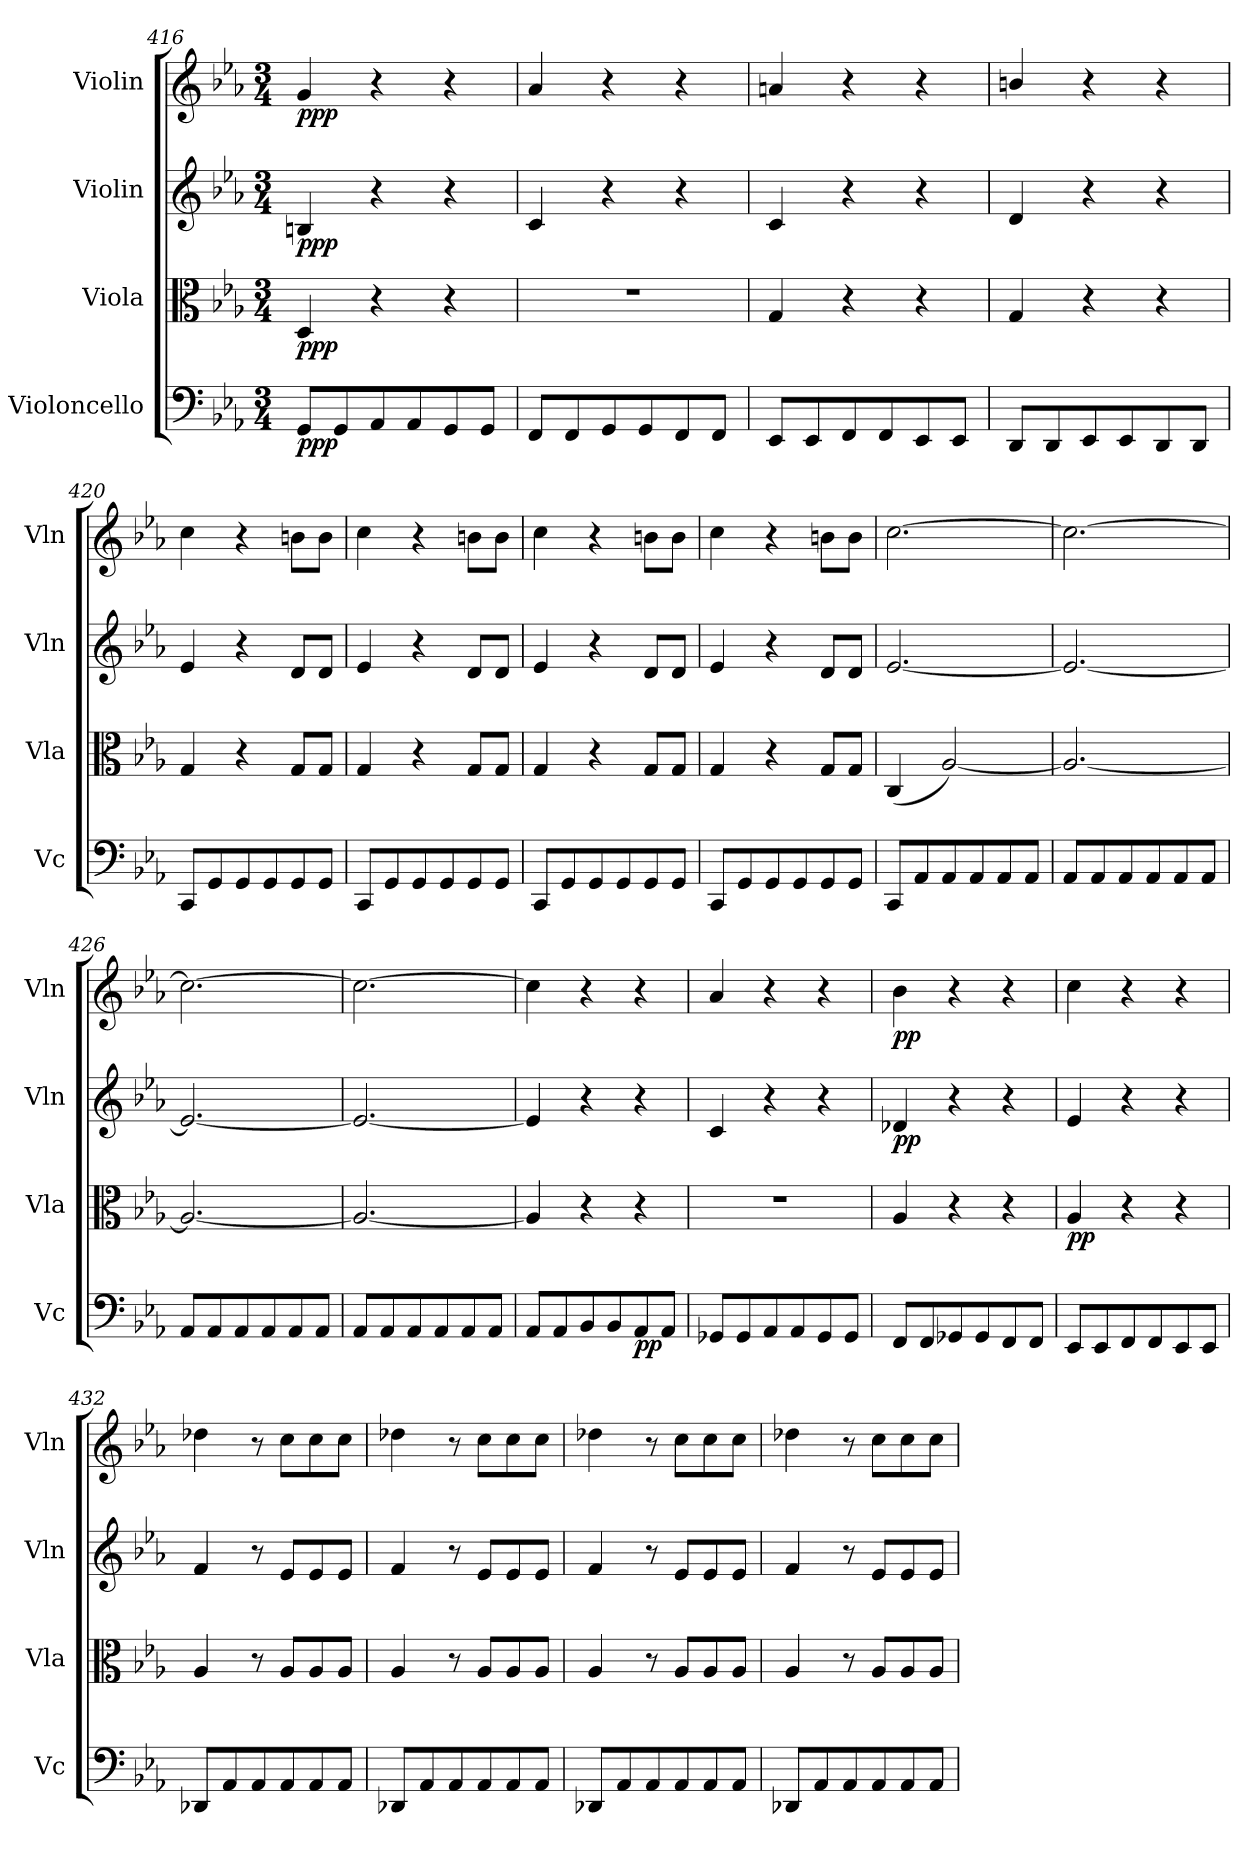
**kern	**dynam	**kern	**dynam	**kern	**dynam	**kern	**dynam
*part4	*part4	*part3	*part3	*part2	*part2	*part1	*part1
*staff4	*staff4	*staff3	*staff3	*staff2	*staff2	*staff1	*staff1
*I"Violoncello	*	*I"Viola	*	*I"Violin	*	*I"Violin	*
*I'Vc	*	*I'Vla	*	*I'Vln	*	*I'Vln	*
*clefF4	*	*clefC3	*	*clefG2	*	*clefG2	*
*k[b-e-a-]	*	*k[b-e-a-]	*	*k[b-e-a-]	*	*k[b-e-a-]	*
*M3/4	*	*M3/4	*	*M3/4	*	*M3/4	*
=416	=416	=416	=416	=416	=416	=416	=416
8GG/L	ppp	4D/	ppp	4Bn/	ppp	4g/	ppp
8GG/	.	.	.	.	.	.	.
8AA-/	.	4r	.	4r	.	4r	.
8AA-/	.	.	.	.	.	.	.
8GG/	.	4r	.	4r	.	4r	.
8GG/J	.	.	.	.	.	.	.
=417	=417	=417	=417	=417	=417	=417	=417
8FF/L	.	2.r	.	4c/	.	4a-/	.
8FF/	.	.	.	.	.	.	.
8GG/	.	.	.	4r	.	4r	.
8GG/	.	.	.	.	.	.	.
8FF/	.	.	.	4r	.	4r	.
8FF/J	.	.	.	.	.	.	.
=418	=418	=418	=418	=418	=418	=418	=418
8EE-/L	.	4G/	.	4c/	.	4an/	.
8EE-/	.	.	.	.	.	.	.
8FF/	.	4r	.	4r	.	4r	.
8FF/	.	.	.	.	.	.	.
8EE-/	.	4r	.	4r	.	4r	.
8EE-/J	.	.	.	.	.	.	.
=419	=419	=419	=419	=419	=419	=419	=419
8DD/L	.	4G/	.	4d/	.	4bn/	.
8DD/	.	.	.	.	.	.	.
8EE-/	.	4r	.	4r	.	4r	.
8EE-/	.	.	.	.	.	.	.
8DD/	.	4r	.	4r	.	4r	.
8DD/J	.	.	.	.	.	.	.
=420	=420	=420	=420	=420	=420	=420	=420
8CC/L	.	4G/	.	4e-/	.	4cc\	.
8GG/	.	.	.	.	.	.	.
8GG/	.	4r	.	4r	.	4r	.
8GG/	.	.	.	.	.	.	.
8GG/	.	8G/L	.	8d/L	.	8bn\L	.
8GG/J	.	8G/J	.	8d/J	.	8b\J	.
=421	=421	=421	=421	=421	=421	=421	=421
8CC/L	.	4G/	.	4e-/	.	4cc\	.
8GG/	.	.	.	.	.	.	.
8GG/	.	4r	.	4r	.	4r	.
8GG/	.	.	.	.	.	.	.
8GG/	.	8G/L	.	8d/L	.	8bn\L	.
8GG/J	.	8G/J	.	8d/J	.	8b\J	.
=422	=422	=422	=422	=422	=422	=422	=422
8CC/L	.	4G/	.	4e-/	.	4cc\	.
8GG/	.	.	.	.	.	.	.
8GG/	.	4r	.	4r	.	4r	.
8GG/	.	.	.	.	.	.	.
8GG/	.	8G/L	.	8d/L	.	8bn\L	.
8GG/J	.	8G/J	.	8d/J	.	8b\J	.
=423	=423	=423	=423	=423	=423	=423	=423
8CC/L	.	4G/	.	4e-/	.	4cc\	.
8GG/	.	.	.	.	.	.	.
8GG/	.	4r	.	4r	.	4r	.
8GG/	.	.	.	.	.	.	.
8GG/	.	8G/L	.	8d/L	.	8bn\L	.
8GG/J	.	8G/J	.	8d/J	.	8b\J	.
=424	=424	=424	=424	=424	=424	=424	=424
8CC/L	.	(4C/	.	[2.e-/	.	[2.cc\	.
8AA-/	.	.	.	.	.	.	.
8AA-/	.	[2A-/)	.	.	.	.	.
8AA-/	.	.	.	.	.	.	.
8AA-/	.	.	.	.	.	.	.
8AA-/J	.	.	.	.	.	.	.
=425	=425	=425	=425	=425	=425	=425	=425
8AA-/L	.	2.A-/_	.	2.e-/_	.	2.cc\_	.
8AA-/	.	.	.	.	.	.	.
8AA-/	.	.	.	.	.	.	.
8AA-/	.	.	.	.	.	.	.
8AA-/	.	.	.	.	.	.	.
8AA-/J	.	.	.	.	.	.	.
=426	=426	=426	=426	=426	=426	=426	=426
8AA-/L	.	2.A-/_	.	2.e-/_	.	2.cc\_	.
8AA-/	.	.	.	.	.	.	.
8AA-/	.	.	.	.	.	.	.
8AA-/	.	.	.	.	.	.	.
8AA-/	.	.	.	.	.	.	.
8AA-/J	.	.	.	.	.	.	.
=427	=427	=427	=427	=427	=427	=427	=427
8AA-/L	.	2.A-/_	.	2.e-/_	.	2.cc\_	.
8AA-/	.	.	.	.	.	.	.
8AA-/	.	.	.	.	.	.	.
8AA-/	.	.	.	.	.	.	.
8AA-/	.	.	.	.	.	.	.
8AA-/J	.	.	.	.	.	.	.
=428	=428	=428	=428	=428	=428	=428	=428
8AA-/L	.	4A-/]	.	4e-/]	.	4cc\]	.
8AA-/	.	.	.	.	.	.	.
8BB-/	.	4r	.	4r	.	4r	.
8BB-/	.	.	.	.	.	.	.
8AA-/	pp	4r	.	4r	.	4r	.
8AA-/J	.	.	.	.	.	.	.
=429	=429	=429	=429	=429	=429	=429	=429
8GG-X/L	.	2.r	.	4c/	.	4a-/	.
8GG-/	.	.	.	.	.	.	.
8AA-/	.	.	.	4r	.	4r	.
8AA-/	.	.	.	.	.	.	.
8GG-/	.	.	.	4r	.	4r	.
8GG-/J	.	.	.	.	.	.	.
=430	=430	=430	=430	=430	=430	=430	=430
8FF/L	.	4A-/	.	4d-X/	pp	4b-\	pp
8FF/	.	.	.	.	.	.	.
8GG-X/	.	4r	.	4r	.	4r	.
8GG-/	.	.	.	.	.	.	.
8FF/	.	4r	.	4r	.	4r	.
8FF/J	.	.	.	.	.	.	.
=431	=431	=431	=431	=431	=431	=431	=431
8EE-/L	.	4A-/	pp	4e-/	.	4cc\	.
8EE-/	.	.	.	.	.	.	.
8FF/	.	4r	.	4r	.	4r	.
8FF/	.	.	.	.	.	.	.
8EE-/	.	4r	.	4r	.	4r	.
8EE-/J	.	.	.	.	.	.	.
=432	=432	=432	=432	=432	=432	=432	=432
8DD-X/L	.	4A-/	.	4f/	.	4dd-X\	.
8AA-/	.	.	.	.	.	.	.
8AA-/	.	8r	.	8r	.	8r	.
8AA-/	.	8A-/L	.	8e-/L	.	8cc\L	.
8AA-/	.	8A-/	.	8e-/	.	8cc\	.
8AA-/J	.	8A-/J	.	8e-/J	.	8cc\J	.
=433	=433	=433	=433	=433	=433	=433	=433
8DD-X/L	.	4A-/	.	4f/	.	4dd-X\	.
8AA-/	.	.	.	.	.	.	.
8AA-/	.	8r	.	8r	.	8r	.
8AA-/	.	8A-/L	.	8e-/L	.	8cc\L	.
8AA-/	.	8A-/	.	8e-/	.	8cc\	.
8AA-/J	.	8A-/J	.	8e-/J	.	8cc\J	.
=434	=434	=434	=434	=434	=434	=434	=434
8DD-X/L	.	4A-/	.	4f/	.	4dd-X\	.
8AA-/	.	.	.	.	.	.	.
8AA-/	.	8r	.	8r	.	8r	.
8AA-/	.	8A-/L	.	8e-/L	.	8cc\L	.
8AA-/	.	8A-/	.	8e-/	.	8cc\	.
8AA-/J	.	8A-/J	.	8e-/J	.	8cc\J	.
=435	=435	=435	=435	=435	=435	=435	=435
8DD-X/L	.	4A-/	.	4f/	.	4dd-X\	.
8AA-/	.	.	.	.	.	.	.
8AA-/	.	8r	.	8r	.	8r	.
8AA-/	.	8A-/L	.	8e-/L	.	8cc\L	.
8AA-/	.	8A-/	.	8e-/	.	8cc\	.
8AA-/J	.	8A-/J	.	8e-/J	.	8cc\J	.
=	=	=	=	=	=	=	=
*-	*-	*-	*-	*-	*-	*-	*-
